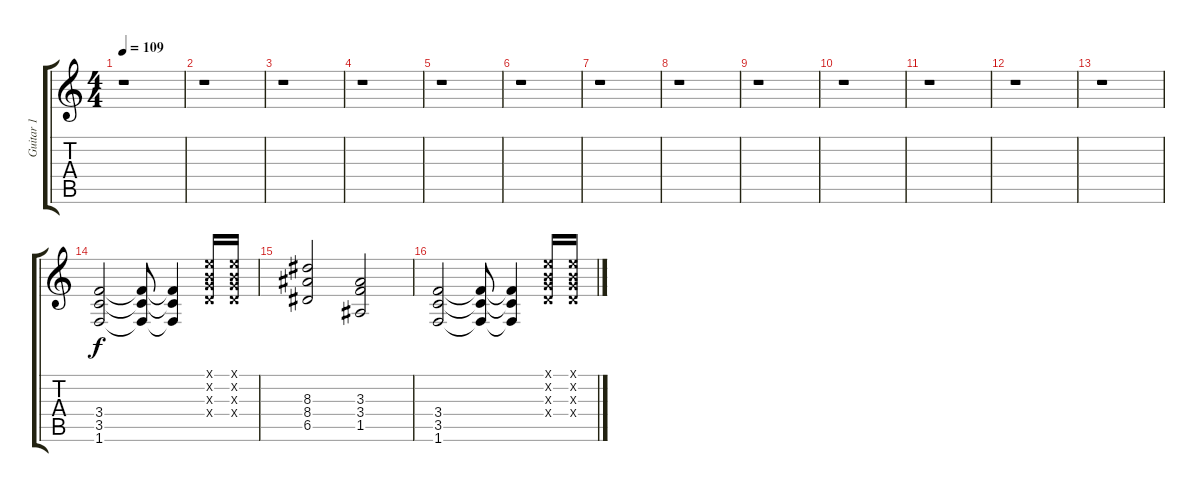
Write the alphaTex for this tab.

\track ("Guitar 1" "Guitar 1") {instrument distortionguitar}
\staff {score tabs}
\tuning (E4 B3 G3 D3 A2 E2) {hide}
\ts (4 4)
\tempo 109
\clef g2
\ks c
r.1{dy f} |
r.1 |
r.1 |
r.1 |
r.1 |
r.1 |
r.1 |
r.1 |
r.1 |
r.1 |
r.1 |
r.1 |
r.1 |
(3.4 3.5 1.6).2 (3.4{t} 3.5{t} 1.6{t}).8 (3.4{t} 3.5{t} 1.6{t}).4 (0.1{x} 0.2{x} 0.3{x} 0.4{x}).16 (0.1{x} 0.2{x} 0.3{x} 0.4{x}).16 |
(8.3 8.4 6.5).2 (3.3 3.4 1.5).2 |
(3.4 3.5 1.6).2 (3.4{t} 3.5{t} 1.6{t}).8 (3.4{t} 3.5{t} 1.6{t}).4 (0.1{x} 0.2{x} 0.3{x} 0.4{x}).16 (0.1{x} 0.2{x} 0.3{x} 0.4{x}).16
